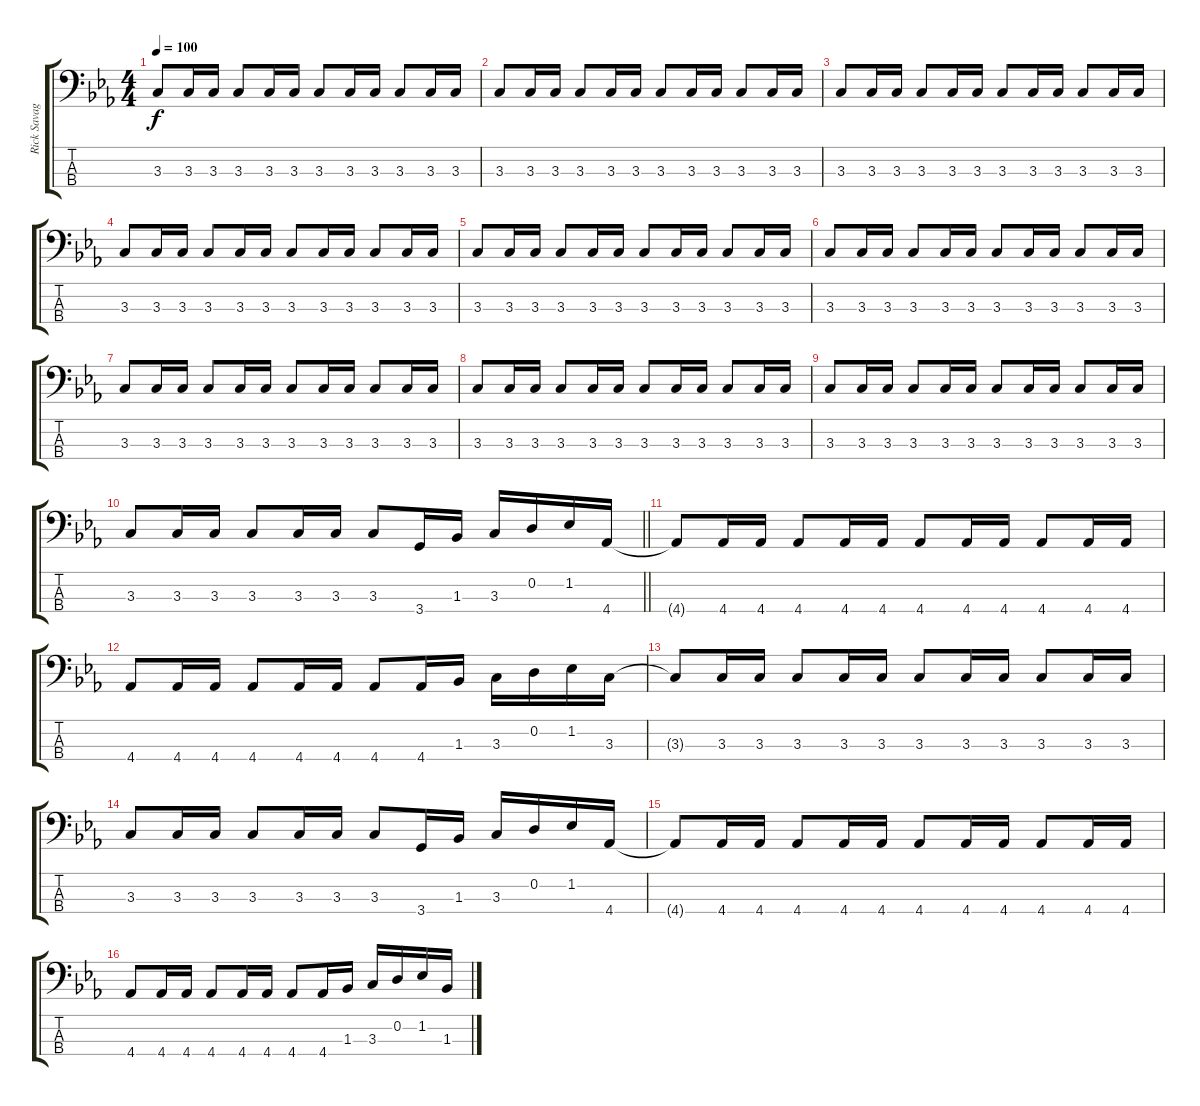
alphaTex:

\track ("Rick Savage" "Rick Savag") {instrument electricbasspick}
\staff {score tabs}
\tuning (G2 D2 A1 E1) {hide}
\ts (4 4)
\tempo 100
\clef f4
\ks cminor
3.3.8{dy f} 3.3.16 3.3.16 3.3.8 3.3.16 3.3.16 3.3.8 3.3.16 3.3.16 3.3.8 3.3.16 3.3.16 |
3.3.8 3.3.16 3.3.16 3.3.8 3.3.16 3.3.16 3.3.8 3.3.16 3.3.16 3.3.8 3.3.16 3.3.16 |
3.3.8 3.3.16 3.3.16 3.3.8 3.3.16 3.3.16 3.3.8 3.3.16 3.3.16 3.3.8 3.3.16 3.3.16 |
3.3.8 3.3.16 3.3.16 3.3.8 3.3.16 3.3.16 3.3.8 3.3.16 3.3.16 3.3.8 3.3.16 3.3.16 |
3.3.8 3.3.16 3.3.16 3.3.8 3.3.16 3.3.16 3.3.8 3.3.16 3.3.16 3.3.8 3.3.16 3.3.16 |
3.3.8 3.3.16 3.3.16 3.3.8 3.3.16 3.3.16 3.3.8 3.3.16 3.3.16 3.3.8 3.3.16 3.3.16 |
3.3.8 3.3.16 3.3.16 3.3.8 3.3.16 3.3.16 3.3.8 3.3.16 3.3.16 3.3.8 3.3.16 3.3.16 |
3.3.8 3.3.16 3.3.16 3.3.8 3.3.16 3.3.16 3.3.8 3.3.16 3.3.16 3.3.8 3.3.16 3.3.16 |
3.3.8 3.3.16 3.3.16 3.3.8 3.3.16 3.3.16 3.3.8 3.3.16 3.3.16 3.3.8 3.3.16 3.3.16 |
\barLineRight lightlight
3.3.8 3.3.16 3.3.16 3.3.8 3.3.16 3.3.16 3.3.8 3.4.16 1.3.16 3.3.16 0.2.16 1.2.16 4.4.16 |
4.4{t}.8 4.4.16 4.4.16 4.4.8 4.4.16 4.4.16 4.4.8 4.4.16 4.4.16 4.4.8 4.4.16 4.4.16 |
4.4.8 4.4.16 4.4.16 4.4.8 4.4.16 4.4.16 4.4.8 4.4.16 1.3.16 3.3.16 0.2.16 1.2.16 3.3.16 |
3.3{t}.8 3.3.16 3.3.16 3.3.8 3.3.16 3.3.16 3.3.8 3.3.16 3.3.16 3.3.8 3.3.16 3.3.16 |
3.3.8 3.3.16 3.3.16 3.3.8 3.3.16 3.3.16 3.3.8 3.4.16 1.3.16 3.3.16 0.2.16 1.2.16 4.4.16 |
4.4{t}.8 4.4.16 4.4.16 4.4.8 4.4.16 4.4.16 4.4.8 4.4.16 4.4.16 4.4.8 4.4.16 4.4.16 |
4.4.8 4.4.16 4.4.16 4.4.8 4.4.16 4.4.16 4.4.8 4.4.16 1.3.16 3.3.16 0.2.16 1.2.16 1.3.16
